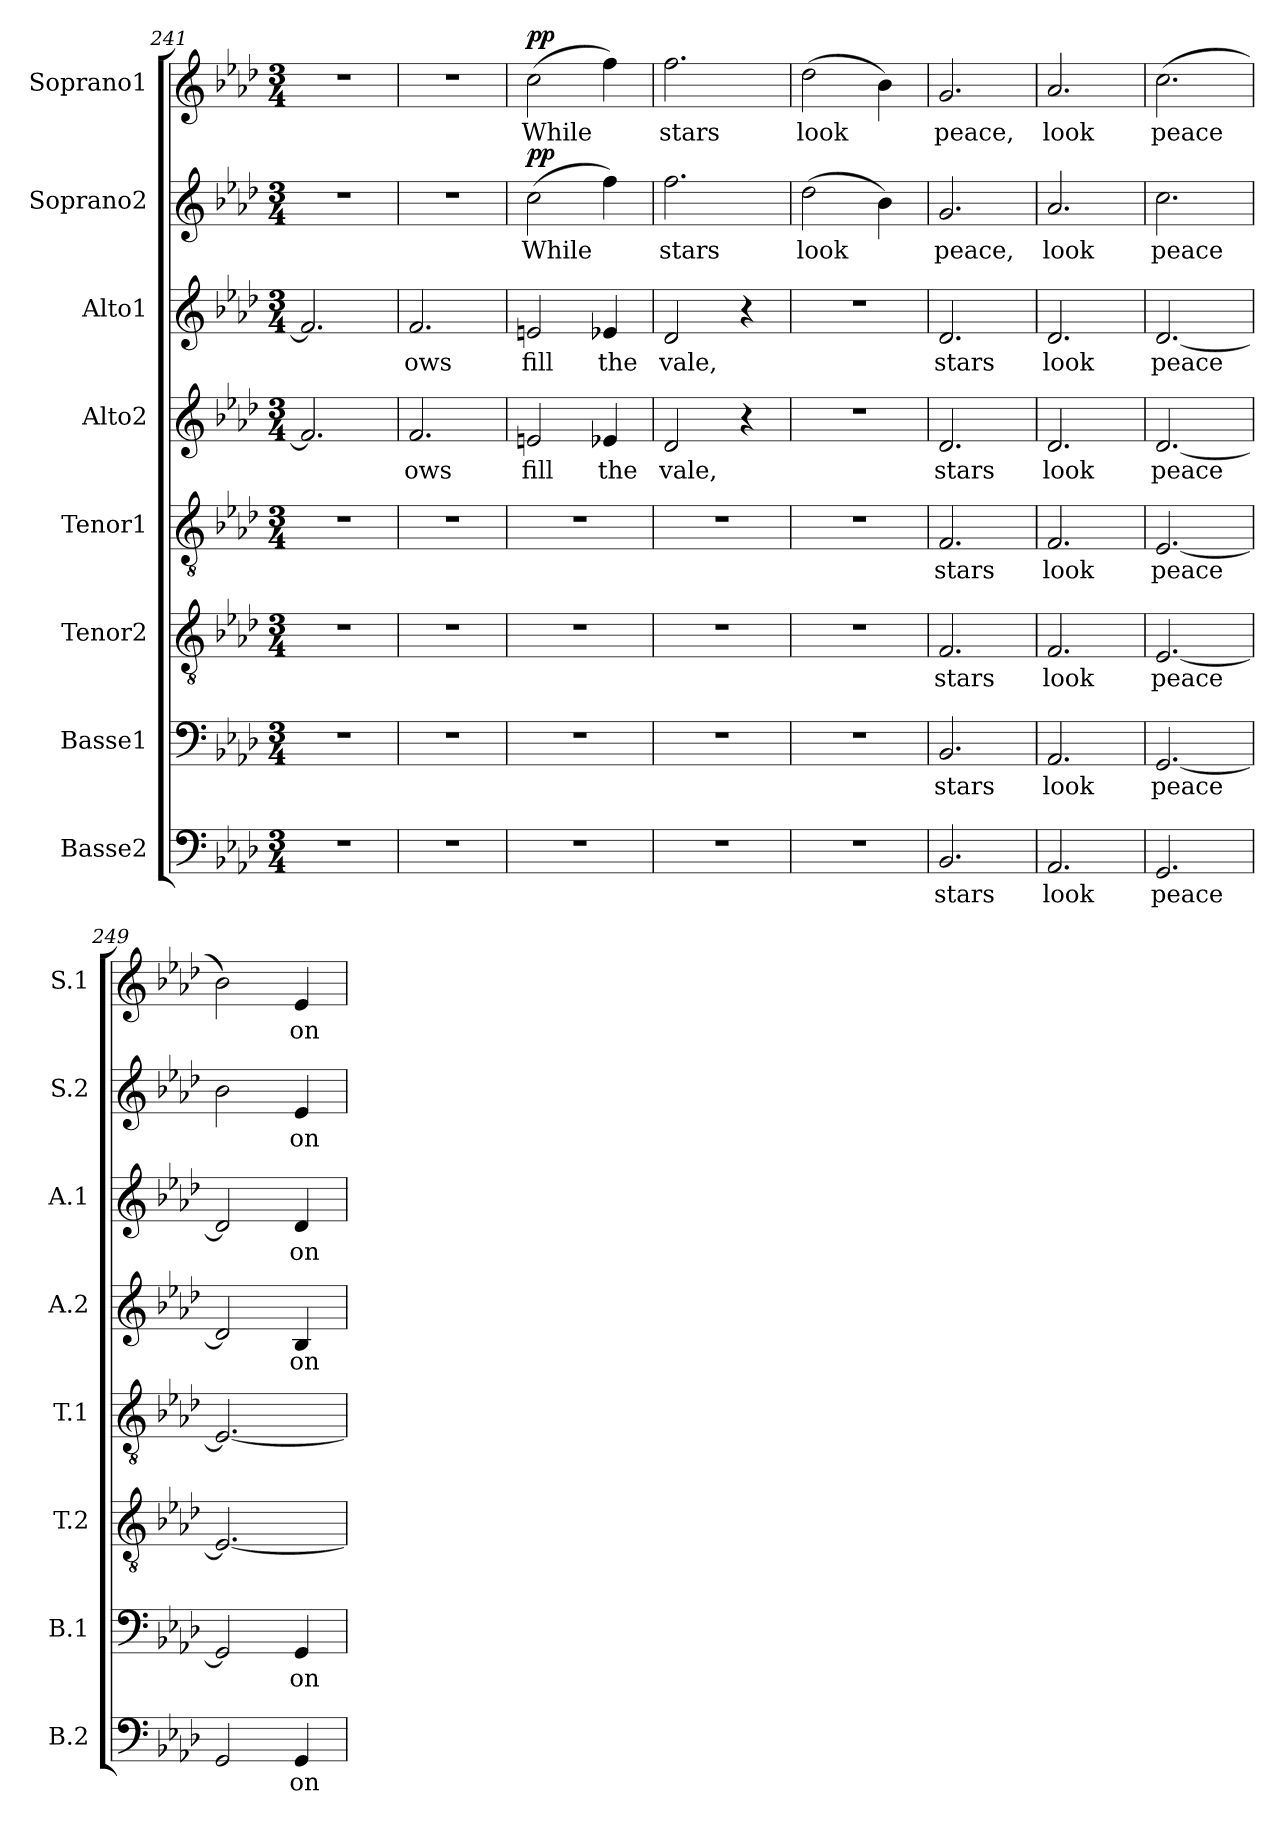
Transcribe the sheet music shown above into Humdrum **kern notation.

**kern	**text	**kern	**text	**kern	**text	**kern	**text	**kern	**text	**kern	**text	**kern	**text	**dynam	**kern	**text	**dynam
*part8	*part8	*part7	*part7	*part6	*part6	*part5	*part5	*part4	*part4	*part3	*part3	*part2	*part2	*part2	*part1	*part1	*part1
*staff8	*staff8	*staff7	*staff7	*staff6	*staff6	*staff5	*staff5	*staff4	*staff4	*staff3	*staff3	*staff2	*staff2	*staff2	*staff1	*staff1	*staff1
*I"Basse2	*	*I"Basse1	*	*I"Tenor2	*	*I"Tenor1	*	*I"Alto2	*	*I"Alto1	*	*I"Soprano2	*	*	*I"Soprano1	*	*
*I'B.2	*	*I'B.1	*	*I'T.2	*	*I'T.1	*	*I'A.2	*	*I'A.1	*	*I'S.2	*	*	*I'S.1	*	*
*clefF4	*	*clefF4	*	*clefGv2	*	*clefGv2	*	*clefG2	*	*clefG2	*	*clefG2	*	*	*clefG2	*	*
*k[b-e-a-d-]	*	*k[b-e-a-d-]	*	*k[b-e-a-d-]	*	*k[b-e-a-d-]	*	*k[b-e-a-d-]	*	*k[b-e-a-d-]	*	*k[b-e-a-d-]	*	*	*k[b-e-a-d-]	*	*
*M3/4	*	*M3/4	*	*M3/4	*	*M3/4	*	*M3/4	*	*M3/4	*	*M3/4	*	*	*M3/4	*	*
=241	=241	=241	=241	=241	=241	=241	=241	=241	=241	=241	=241	=241	=241	=241	=241	=241	=241
2.r	.	2.r	.	2.r	.	2.r	.	2.f/]	.	2.f/]	.	2.r	.	.	2.r	.	.
=242	=242	=242	=242	=242	=242	=242	=242	=242	=242	=242	=242	=242	=242	=242	=242	=242	=242
!	!	!	!	!	!	!	!	!	!LO:LY:b	!	!LO:LY:b	!	!	!	!	!	!
2.r	.	2.r	.	2.r	.	2.r	.	2.f/	-ows	2.f/	-ows	2.r	.	.	2.r	.	.
=243	=243	=243	=243	=243	=243	=243	=243	=243	=243	=243	=243	=243	=243	=243	=243	=243	=243
!	!	!	!	!	!	!	!	!	!LO:LY:b	!	!LO:LY:b	!	!LO:LY:b	!LO:DY:a	!	!LO:LY:b	!LO:DY:a
2.r	.	2.r	.	2.r	.	2.r	.	2en/	fill	2en/	fill	(2cc\	While	pp	(2cc\	While	pp
!	!	!	!	!	!	!	!	!	!LO:LY:b	!	!LO:LY:b	!	!	!	!	!	!
.	.	.	.	.	.	.	.	4e-X/	the	4e-X/	the	4ff\)	.	.	4ff\)	.	.
=244	=244	=244	=244	=244	=244	=244	=244	=244	=244	=244	=244	=244	=244	=244	=244	=244	=244
!	!	!	!	!	!	!	!	!	!LO:LY:b	!	!LO:LY:b	!	!LO:LY:b	!	!	!LO:LY:b	!
2.r	.	2.r	.	2.r	.	2.r	.	2d-/	vale,	2d-/	vale,	2.ff\	stars	.	2.ff\	stars	.
.	.	.	.	.	.	.	.	4r	.	4r	.	.	.	.	.	.	.
=245	=245	=245	=245	=245	=245	=245	=245	=245	=245	=245	=245	=245	=245	=245	=245	=245	=245
!	!	!	!	!	!	!	!	!	!	!	!	!	!LO:LY:b	!	!	!LO:LY:b	!
2.r	.	2.r	.	2.r	.	2.r	.	2.r	.	2.r	.	(2dd-\	look	.	(2dd-\	look	.
.	.	.	.	.	.	.	.	.	.	.	.	4b-\)	.	.	4b-\)	.	.
=246	=246	=246	=246	=246	=246	=246	=246	=246	=246	=246	=246	=246	=246	=246	=246	=246	=246
!	!LO:LY:b	!	!LO:LY:b	!	!LO:LY:b	!	!LO:LY:b	!	!LO:LY:b	!	!LO:LY:b	!	!LO:LY:b	!	!	!LO:LY:b	!
2.BB-/	stars	2.BB-/	stars	2.F/	stars	2.F/	stars	2.d-/	stars	2.d-/	stars	2.g/	peace,	.	2.g/	peace,	.
=247	=247	=247	=247	=247	=247	=247	=247	=247	=247	=247	=247	=247	=247	=247	=247	=247	=247
!	!LO:LY:b	!	!LO:LY:b	!	!LO:LY:b	!	!LO:LY:b	!	!LO:LY:b	!	!LO:LY:b	!	!LO:LY:b	!	!	!LO:LY:b	!
2.AA-/	look	2.AA-/	look	2.F/	look	2.F/	look	2.d-/	look	2.d-/	look	2.a-/	look	.	2.a-/	look	.
=248	=248	=248	=248	=248	=248	=248	=248	=248	=248	=248	=248	=248	=248	=248	=248	=248	=248
!	!LO:LY:b	!	!LO:LY:b	!	!LO:LY:b	!	!LO:LY:b	!	!LO:LY:b	!	!LO:LY:b	!	!LO:LY:b	!	!	!LO:LY:b	!
2.GG/	peace	[2.GG/	peace	[2.E-/	peace	[2.E-/	peace	[2.d-/	peace	[2.d-/	peace	2.cc\	peace	.	(2.cc\	peace	.
=249	=249	=249	=249	=249	=249	=249	=249	=249	=249	=249	=249	=249	=249	=249	=249	=249	=249
2GG/	.	2GG/]	.	2.E-/_	.	2.E-/_	.	2d-/]	.	2d-/]	.	2b-\	.	.	2b-\)	.	.
!	!LO:LY:b	!	!LO:LY:b	!	!	!	!	!	!LO:LY:b	!	!LO:LY:b	!	!LO:LY:b	!	!	!LO:LY:b	!
4GG/	on	4GG/	on	.	.	.	.	4B-/	on	4d-/	on	4e-/	on	.	4e-/	on	.
=	=	=	=	=	=	=	=	=	=	=	=	=	=	=	=	=	=
*-	*-	*-	*-	*-	*-	*-	*-	*-	*-	*-	*-	*-	*-	*-	*-	*-	*-
